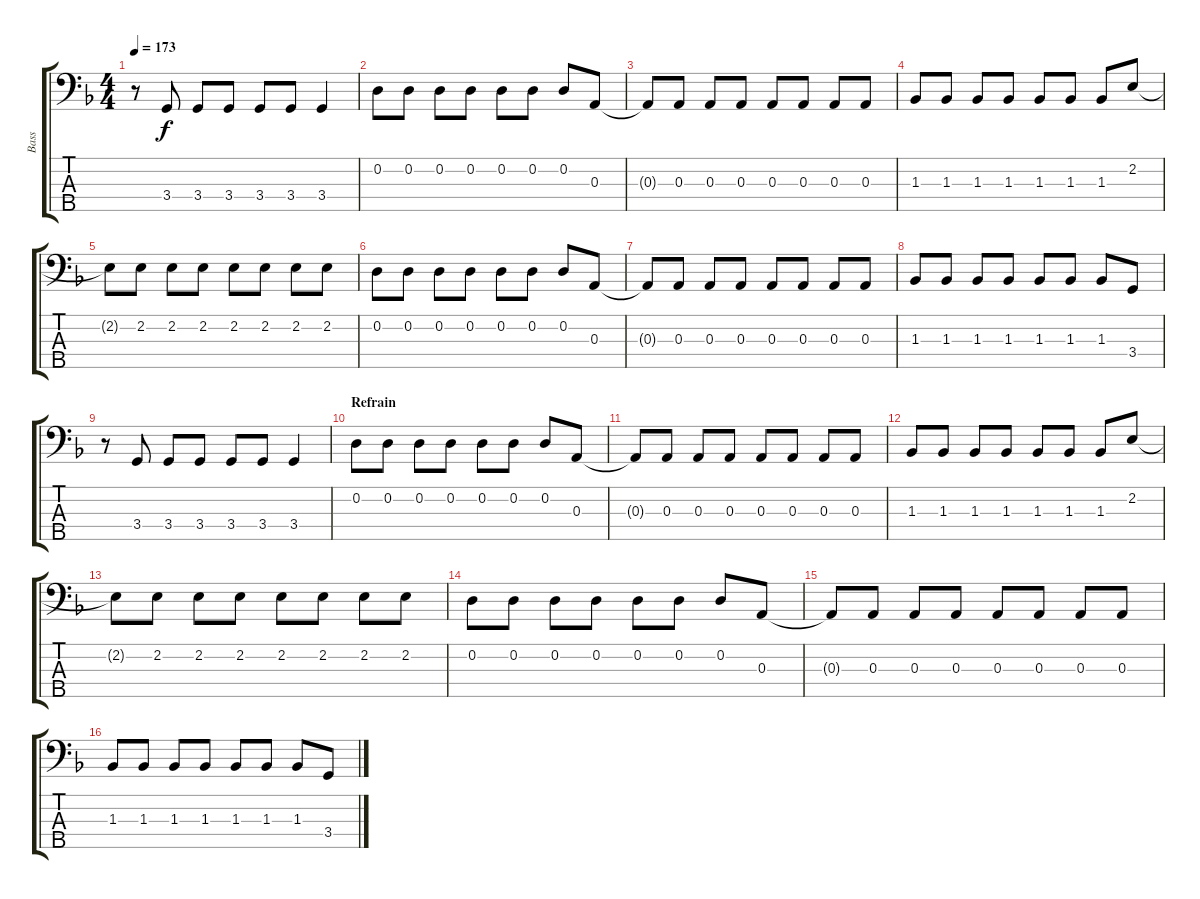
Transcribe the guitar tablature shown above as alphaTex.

\track ("Bass" "Bass") {instrument electricbasspick}
\staff {score tabs}
\tuning (G2 D2 A1 E1 B0) {hide}
\ts (4 4)
\tempo 173
\clef f4
\ks dminor
r.8{dy f} 3.4.8 3.4.8 3.4.8 3.4.8 3.4.8 3.4.4 |
0.2.8 0.2.8 0.2.8 0.2.8 0.2.8 0.2.8 0.2.8 0.3.8 |
0.3{t}.8 0.3.8 0.3.8 0.3.8 0.3.8 0.3.8 0.3.8 0.3.8 |
1.3.8 1.3.8 1.3.8 1.3.8 1.3.8 1.3.8 1.3.8 2.2.8 |
2.2{t}.8 2.2.8 2.2.8 2.2.8 2.2.8 2.2.8 2.2.8 2.2.8 |
0.2.8 0.2.8 0.2.8 0.2.8 0.2.8 0.2.8 0.2.8 0.3.8 |
0.3{t}.8 0.3.8 0.3.8 0.3.8 0.3.8 0.3.8 0.3.8 0.3.8 |
1.3.8 1.3.8 1.3.8 1.3.8 1.3.8 1.3.8 1.3.8 3.4.8 |
r.8 3.4.8 3.4.8 3.4.8 3.4.8 3.4.8 3.4.4 |
\section ("" "Refrain")
0.2.8 0.2.8 0.2.8 0.2.8 0.2.8 0.2.8 0.2.8 0.3.8 |
0.3{t}.8 0.3.8 0.3.8 0.3.8 0.3.8 0.3.8 0.3.8 0.3.8 |
1.3.8 1.3.8 1.3.8 1.3.8 1.3.8 1.3.8 1.3.8 2.2.8 |
2.2{t}.8 2.2.8 2.2.8 2.2.8 2.2.8 2.2.8 2.2.8 2.2.8 |
0.2.8 0.2.8 0.2.8 0.2.8 0.2.8 0.2.8 0.2.8 0.3.8 |
0.3{t}.8 0.3.8 0.3.8 0.3.8 0.3.8 0.3.8 0.3.8 0.3.8 |
1.3.8 1.3.8 1.3.8 1.3.8 1.3.8 1.3.8 1.3.8 3.4.8
